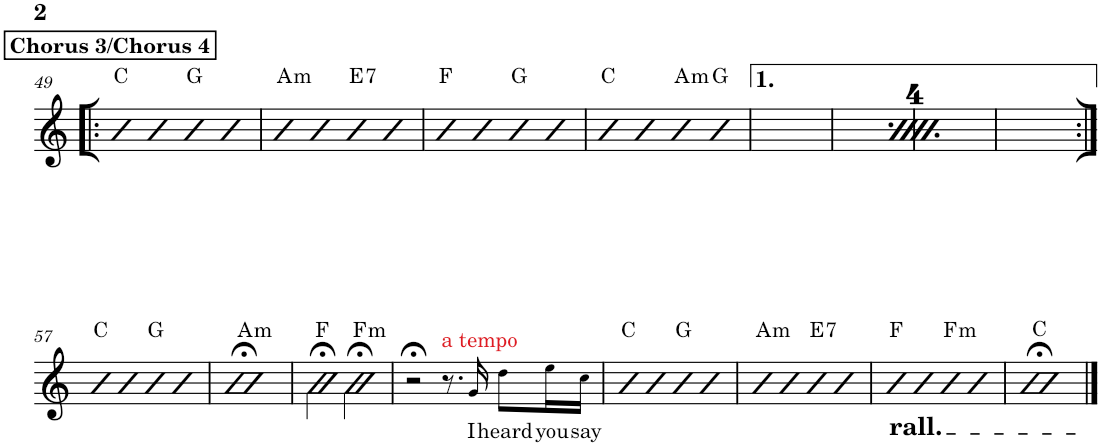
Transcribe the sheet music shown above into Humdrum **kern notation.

**kern	**text	**harte
*part1	*part1	*part1
*staff1	*staff1	*
*I"Piano	*	*
*I'Pno.	*	*
!!LO:PB:g=z
*clefG2	*	*
*k[]	*	*
*M4/4	*	*
!!LO:REH:place=s1:a:B:cj:t=Chorus 3/Chorus 4
=49!|:	=49!|:	=49!|:
4b	.	C:maj
4b	.	.
4b	.	G:maj
4b	.	.
=50	=50	=50
!	!	!LO:H:kt=m
4b	.	A:min
4b	.	.
!	!	!LO:H:kt=7
4b	.	E:7
4b	.	.
=51	=51	=51
4b	.	F:maj
4b	.	.
4b	.	G:maj
4b	.	.
=52	=52	=52
4b	.	C:maj
4b	.	.
!	!	!LO:H:kt=m
4b	.	A:min
4b	.	G:maj
!!LO:REH:place=s1:a:B:cj:t=Chorus 3/Chorus 4
=53	=53	=53
4b	.	C:maj
4b	.	.
4b	.	G:maj
4b	.	.
=54	=54	=54
!	!	!LO:H:kt=m
4b	.	A:min
4b	.	.
!	!	!LO:H:kt=7
4b	.	E:7
4b	.	.
=55	=55	=55
4b	.	F:maj
4b	.	.
4b	.	G:maj
4b	.	.
=56	=56	=56
4b	.	C:maj
4b	.	.
!	!	!LO:H:kt=m
4b	.	A:min
4b	.	G:maj
!!LO:LB:g=z
=57:|!	=57:|!	=57:|!
4b	.	C:maj
4b	.	.
4b	.	G:maj
4b	.	.
=58	=58	=58
!	!	!LO:H:kt=m
1b;<	.	A:min
=59	=59	=59
2b;<\	.	F:maj
!	!	!LO:H:kt=m
2b;<\	.	F:min
=60	=60	=60
2r;<	.	.
!LO:TX:a:color=#E01B24:t=a tempo	!	!
8.r	.	.
!	!LO:LY:b	!
16g!/	I	.
!	!LO:LY:b	!
8dd!\L	heard	.
!	!LO:LY:b	!
16ee!\L	you	.
!	!LO:LY:b	!
16cc!\JJ	say	.
=61	=61	=61
4b	.	C:maj
4b	.	.
4b	.	G:maj
4b	.	.
=62	=62	=62
!	!	!LO:H:kt=m
4b	.	A:min
4b	.	.
!	!	!LO:H:kt=7
4b	.	E:7
4b	.	.
=63	=63	=63
!LO:TX:b:t=rall.	!	!
4b	.	F:maj
4b	.	.
!	!	!LO:H:kt=m
4b	.	F:min
4b	.	.
=64	=64	=64
1b;<	.	C:maj
==	==	==
*-	*-	*-
